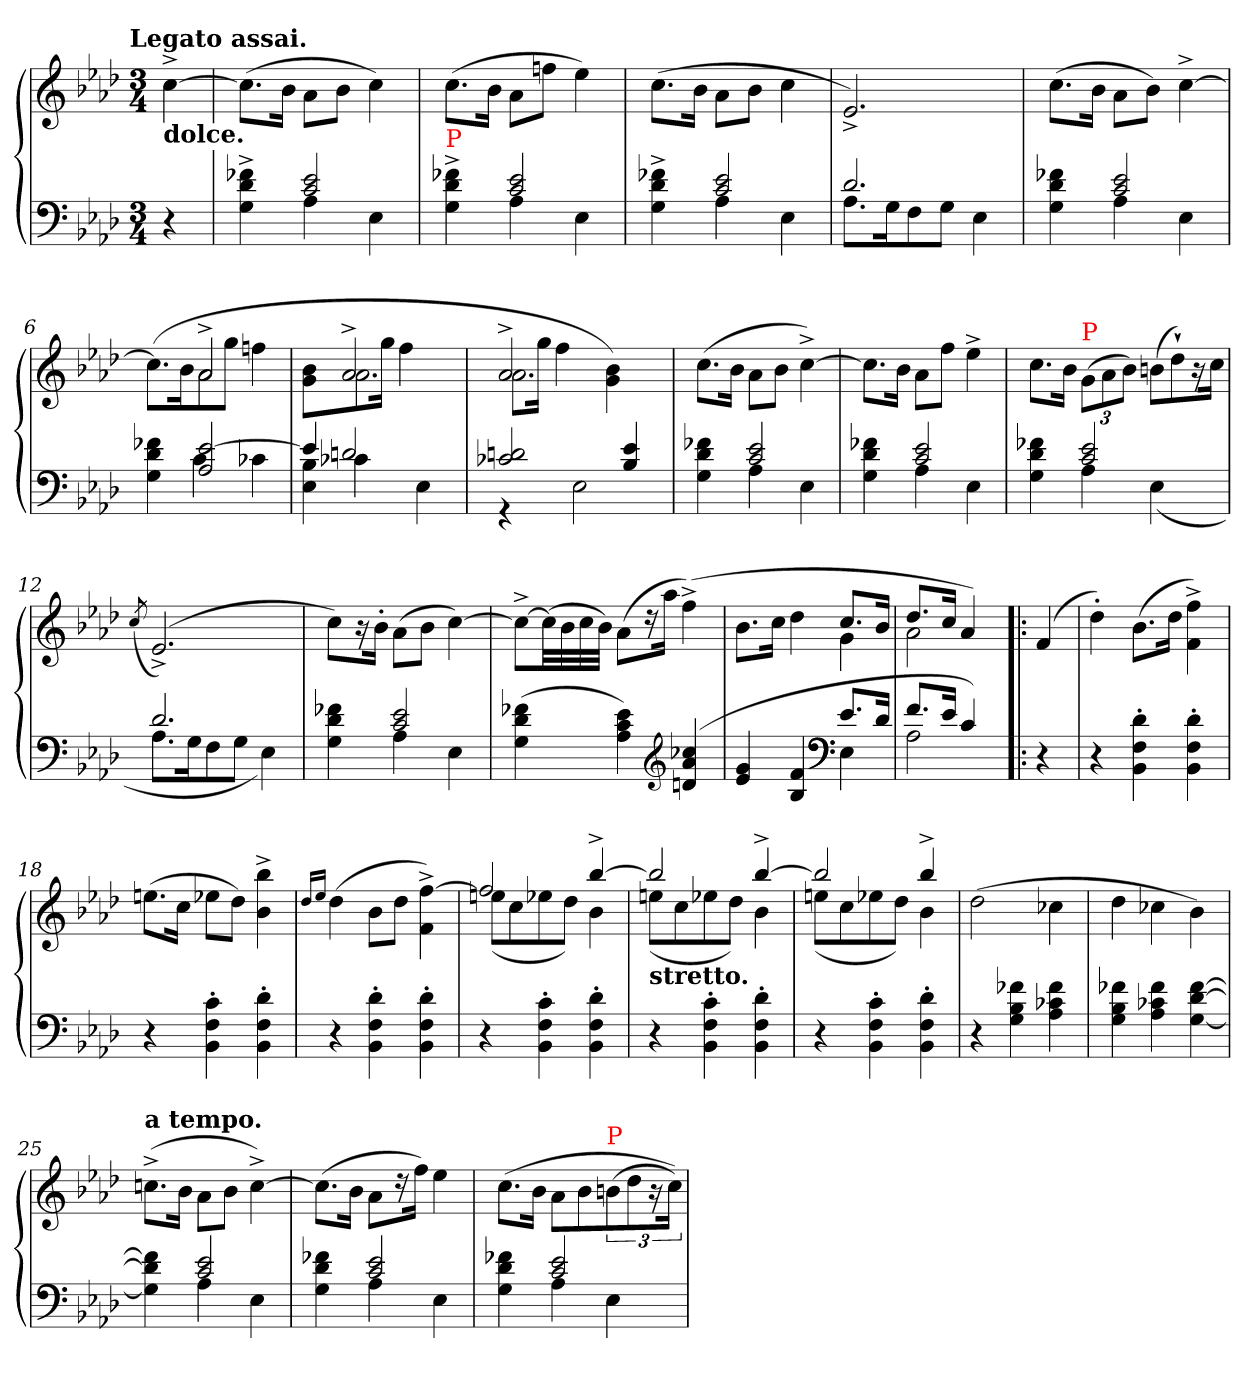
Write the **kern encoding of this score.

**kern	**kern
*part1	*part1
*staff2	*staff1
*clefF4	*clefG2
*k[b-e-a-d-]	*k[b-e-a-d-]
*A-:	*A-:
!!LO:TX:omd:t=Legato assai.
*M3/4	*M3/4
*MM144	*MM144
=	=
!	!LO:TX:b:B:t=dolce.
4r	[4cc^<
=1	=1
*^	*
4ryy	4f-X^< 4d-^< 4G^<	(>8.ccL]
.	.	16b-Jk
2e- 2c	4A-	8a-\L
.	.	8b-J
.	4E-	4cc)
=	=	=
!LO:TX:a:color=red:t=P	!	!
4ryy	4f-X^< 4d-^< 4G^<	(>8.ccL
.	.	16b-Jk
2e- 2c	4A-	8a-L
.	.	8ffnJ
.	4E-	4ee-)
=3	=3	=3
4ryy	4f-X^< 4d-^< 4G^<	(>8.ccL
.	.	16b-Jk
2e- 2c	4A-	8a-\L
.	.	8b-J
.	4E-	4cc
=4	=4	=4
2.d-	8.A-L	2.e-^)
.	16Gk	.
.	8F	.
.	8GJ	.
.	4E-	.
=5	=5	=5
4ryy	4f-X 4d- 4G	(>8.ccL
.	.	16b-Jk
2e- 2c	4A-	8a-\L
.	.	8b-J)
.	4E-	[4cc^<
=6	=6	=6
*	*	*^
4ryy	4f-X 4d- 4G	4ryy	(>8.ccL]
.	.	.	16b-Jk
!	!	!	!LO:N:vis=2
[2e- 2A-	4c	2a-^	8a-
.	.	.	8ggJ
.	4c-X	.	4ffn
=7	=7	=7	=7
4e-]	4B- 4E-	4ryy	4b-\ 4g\
!	!	!	!LO:N:vis=2.
2dn	4c-X	2a-^	8a-
.	.	.	16ggJJ
.	.	.	4ff
.	4E-	.	.
.	.	.	16ryy
=8	=8	=8	=8
!	!	!	!LO:N:vis=2.
2dn 2c-X	4r	2a-^	8a-
.	.	.	16ggJJ
.	.	.	4ff
.	2E-	.	.
.	.	.	4b- 4g)
4e- 4B-	.	4ryy	.
.	.	.	16ryy
*	*	*v	*v
=9	=9	=9
4ryy	4f-X 4d- 4G	(>8.ccL
.	.	16b-Jk
2e- 2c	4A-	8a-\L
.	.	8b-J
.	4E-	[4cc^<)
=10	=10	=10
4ryy	4f-X 4d- 4G	8.ccL]
.	.	16b-Jk
2e- 2c	4A-	8a-L
.	.	8ffJ
.	4E-	4ee-^<
=11	=11	=11
4ryy	4f-X 4d- 4G	8.ccL
.	.	16b-Jk
*	*	*Xbrackettup
!	!	!LO:TX:a:color=red:t=P
2e- 2c	4A-	(>12g\L
.	.	12a-
.	.	12b-J)
*	*	*Xtuplet
.	(<4E-	(>12bnL
.	.	12dd-`)
.	.	24r
.	.	24ccJk
=12	=12	=12
.	.	(>8qcc/
2.d-	8.A-L	(<2.e-^)
.	16Gk	.
.	8F	.
.	8GJ	.
.	4E-)	.
=13	=13	=13
4ryy	4f-X 4d- 4G	8cc\L)
.	.	16r
.	.	16b-'Jk
2e- 2c	4A-	(>8a-\L
.	.	8b-J
.	4E-	[4cc)
*v	*v	*
=14	=14
(>4f-X 4d- 4G	8cc^<L_
.	(32ccLL]
.	32b-
.	32cc
.	32b-JJJ)
4e- 4c 4A-)	(>8a-L
.	16r
.	16aa-Jk
*clefG2	*
(>4cc-X 4a- 4dn	(>4ff^<)
=15	=15
*^	*^
2ryy	4g 4e-	2ryy	8.b-L
.	.	.	16ccJk
.	4f 4B-	.	4dd-
*clefF4	*	*	*
4E-\	8.e-/L	8.ccL	4g
.	16d-Jk	16b-Jk	.
=16	=16	=16	=16
8.fL	2A-	8.dd-L	2a-
16e-Jk	.	16ccJk	.
4c)	.	4a-)	.
*v	*v	*	*
*	*v	*v
=!|:	=!|:
4r	(>4f
=17	=17
4r	4dd-')
4d-' 4F' 4BB-'	(>8.b-L
.	16dd-Jk
4d-' 4F' 4BB-'	4ff^<\ 4f^<\)
=18	=18
4r	(>8.eenL
.	16ccJk
4c' 4F' 4BB-'	8ee-XL
.	8dd-J)
4d-' 4F' 4BB-'	4bb-^< 4b-^<
=19	=19
.	16qdd-/LL
.	16qee-/JJ
4r	(>4dd-
4d-' 4F' 4BB-'	8b-L
.	8dd-J
4d-' 4F' 4BB-'	[4ff^ 4f^)
=20	=20
*	*^
4r	2ff]	(>8eenL
.	.	8cc
4c' 4F' 4BB-'	.	8ee-X
.	.	8dd-J)
4d-' 4F' 4BB-'	[4bb-^	4b-
=21	=21	=21
!	!LO:TX:b:B:t=stretto.	!
4r	2bb-]	(>8eenL
.	.	8cc
4c' 4F' 4BB-'	.	8ee-X
.	.	8dd-J)
4d-' 4F' 4BB-'	[4bb-^	4b-
=22	=22	=22
4r	2bb-]	(>8eenL
.	.	8cc
4c' 4F' 4BB-'	.	8ee-X
.	.	8dd-J)
4d-' 4F' 4BB-'	4bb-^	4b-
=23	=23	=23
!	!LO:TX:a:B:t=legato.	!
!	!LO:TX:b:B:t=ritenuto.	!
*	*v	*v
4r	(>2dd-
4f-X 4B- 4G	.
4f- 4c-X 4A-	4cc-X
=24	=24
4f-X 4B- 4G	4dd-
4f- 4c-X 4A-	4cc-X
[4f- [4d- [4G	4b-)
=25	=25
*^	*
!	!	!LO:TX:a:B:t=a tempo.
4ryy	4f-] 4d-] 4G]	(>8.ccn^<L
.	.	16b-Jk
2e- 2c	4A-	8a-\L
.	.	8b-J
.	4E-	[4cc^<)
=26	=26	=26
4ryy	4f-X 4d- 4G	(>8.ccL]
.	.	16b-Jk
2e- 2c	4A-	8a-L
.	.	16r
.	.	16ffJk)
.	4E-	4ee-
=27	=27	=27
4ryy	4f-X 4d- 4G	(>8.ccL
.	.	16b-Jk
2e- 2c	4A-	8a-L
.	.	8b-
*	*	*tuplet
*	*	*brackettup
!	!	!LO:TX:a:color=red:t=P
.	4E-	(>12bn
.	.	12dd-
.	.	24r
.	.	24ccJk))
*v	*v	*
=	=
*-	*-
